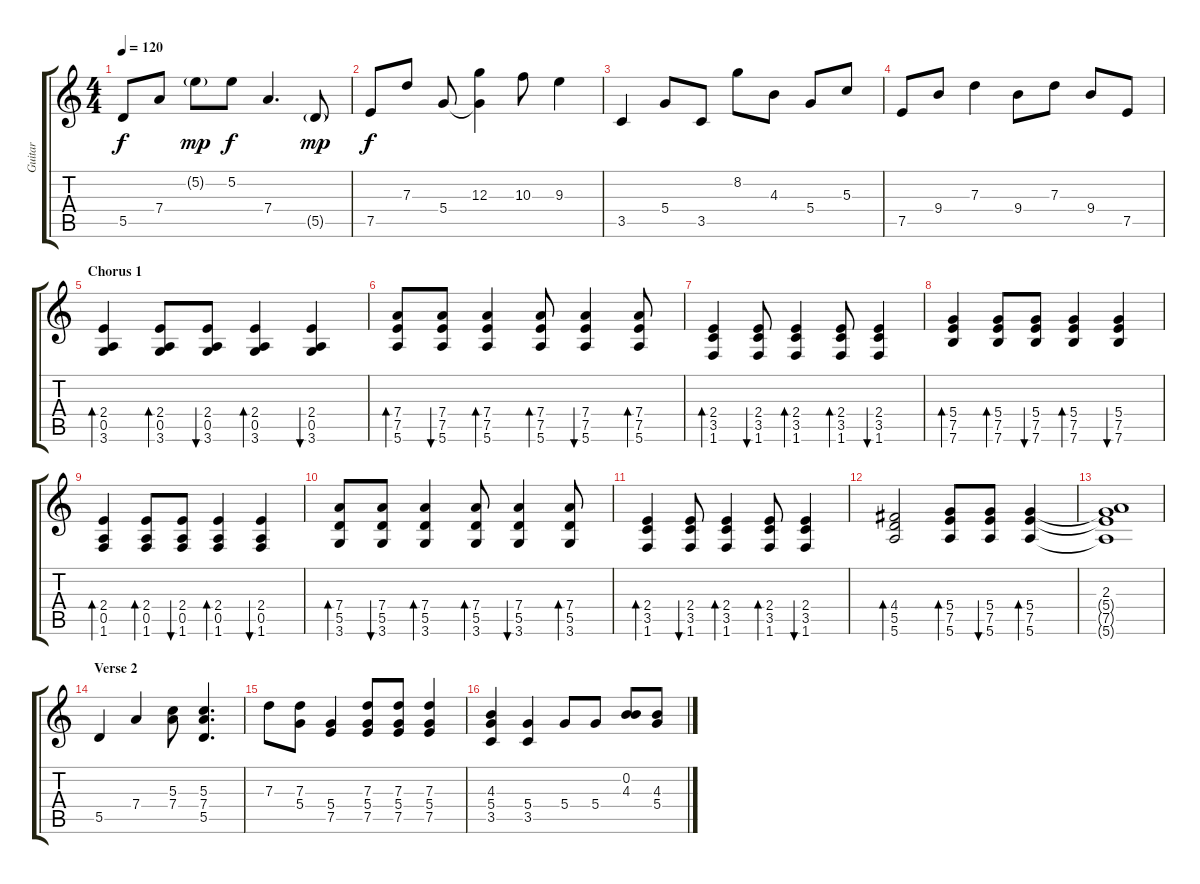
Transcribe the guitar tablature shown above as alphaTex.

\track ("Guitar" "Guitar") {instrument acousticguitarsteel}
\staff {score tabs}
\tuning (E4 B3 G3 D3 A2 E2) {hide}
\ts (4 4)
\tempo 120
\clef g2
\ks c
5.5.8{dy f} 7.4.8 5.2{g}.8{dy mp} 5.2.8{dy f} 7.4.4{d} 5.5{g}.8{dy mp} |
7.5.8{dy f} 7.3.8 5.4.8 (12.3 5.4{t}).4 10.3.8 9.3.4 |
3.5.4 5.4.8 3.5.8 8.2.8 4.3.8 5.4.8 5.3.8 |
7.5.8 9.4.8 7.3.4 9.4.8 7.3.8 9.4.8 7.5.8 |
\section ("" "Chorus 1")
(2.4 0.5 3.6).4{bd 60} (2.4 0.5 3.6).8{bd 60} (2.4 0.5 3.6).8{bu 60} (2.4 0.5 3.6).4{bd 60} (2.4 0.5 3.6).4{bu 60} |
(7.4 7.5 5.6).8{bd 60} (7.4 7.5 5.6).8{bu 60} (7.4 7.5 5.6).4{bd 60} (7.4 7.5 5.6).8{bd 60} (7.4 7.5 5.6).4{bu 60} (7.4 7.5 5.6).8{bd 60} |
(2.4 3.5 1.6).4{bd 60} (2.4 3.5 1.6).8{bu 60} (2.4 3.5 1.6).4{bd 60} (2.4 3.5 1.6).8{bd 60} (2.4 3.5 1.6).4{bu 60} |
(5.4 7.5 7.6).4{bd 60} (5.4 7.5 7.6).8{bd 60} (5.4 7.5 7.6).8{bu 60} (5.4 7.5 7.6).4{bd 60} (5.4 7.5 7.6).4{bu 60} |
(2.4 0.5 1.6).4{bd 60} (2.4 0.5 1.6).8{bd 60} (2.4 0.5 1.6).8{bu 60} (2.4 0.5 1.6).4{bd 60} (2.4 0.5 1.6).4{bu 60} |
(7.4 5.5 3.6).8{bd 60} (7.4 5.5 3.6).8{bu 60} (7.4 5.5 3.6).4{bd 60} (7.4 5.5 3.6).8{bd 60} (7.4 5.5 3.6).4{bu 60} (7.4 5.5 3.6).8{bd 60} |
(2.4 3.5 1.6).4{bd 60} (2.4 3.5 1.6).8{bu 60} (2.4 3.5 1.6).4{bd 60} (2.4 3.5 1.6).8{bd 60} (2.4 3.5 1.6).4{bu 60} |
(4.4 5.5 5.6).2{bd 60} (5.4 7.5 5.6).8{bd 60} (5.4 7.5 5.6).8{bu 60} (5.4 7.5 5.6).4{bd 60} |
(2.3 5.4{t} 7.5{t} 5.6{t}).1 |
\section ("" "Verse 2")
5.5.4 7.4.4 (5.3 7.4).8 (5.3 7.4 5.5).4{d} |
7.3.8 (7.3 5.4).8 (5.4 7.5).4 (7.3 5.4 7.5).8 (7.3 5.4 7.5).8 (7.3 5.4 7.5).4 |
(4.3 5.4 3.5).4 (5.4 3.5).4 5.4.8 5.4.8 (0.2 4.3).8 (4.3 5.4).8
